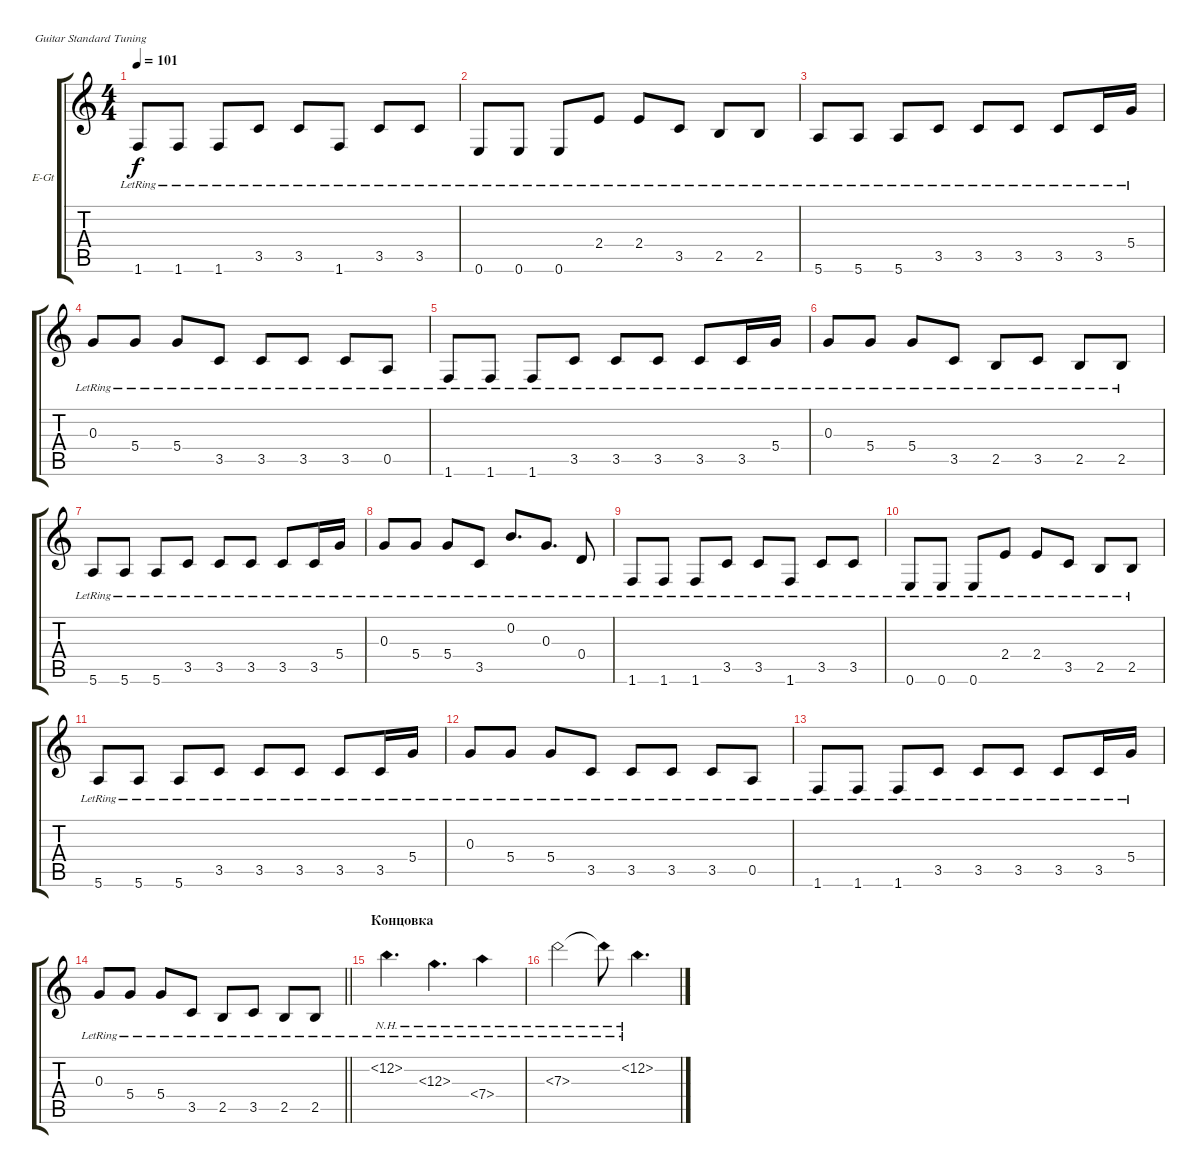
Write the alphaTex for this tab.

\bracketExtendMode groupsimilarinstruments
\firstSystemTrackNameOrientation horizontal
\otherSystemsTrackNameOrientation horizontal
\track ("электро чистая" "E-Gt") {instrument electricguitarclean}
\staff {score tabs}
\tuning (E4 B3 G3 D3 A2 E2)
\ts (4 4)
\tempo 101
\clef g2
\ks c
1.6{lr}.8{dy f} 1.6{lr}.8 1.6{lr}.8 3.5{lr}.8 3.5{lr}.8 1.6{lr}.8 3.5{lr}.8 3.5{lr}.8 |
0.6{lr}.8 0.6{lr}.8 0.6{lr}.8 2.4{lr}.8 2.4{lr}.8 3.5{lr}.8 2.5{lr}.8 2.5{lr}.8 |
5.6{lr}.8 5.6{lr}.8 5.6{lr}.8 3.5{lr}.8 3.5{lr}.8 3.5{lr}.8 3.5{lr}.8 3.5{lr}.16 5.4{lr}.16 |
0.3{lr}.8 5.4{lr}.8 5.4{lr}.8 3.5{lr}.8 3.5{lr}.8 3.5{lr}.8 3.5{lr}.8 0.5{lr}.8 |
1.6{lr}.8 1.6{lr}.8 1.6{lr}.8 3.5{lr}.8 3.5{lr}.8 3.5{lr}.8 3.5{lr}.8 3.5{lr}.16 5.4{lr}.16 |
0.3{lr}.8 5.4{lr}.8 5.4{lr}.8 3.5{lr}.8 2.5{lr}.8 3.5{lr}.8 2.5{lr}.8 2.5{lr}.8 |
5.6{lr}.8 5.6{lr}.8 5.6{lr}.8 3.5{lr}.8 3.5{lr}.8 3.5{lr}.8 3.5{lr}.8 3.5{lr}.16 5.4{lr}.16 |
0.3{lr}.8 5.4{lr}.8 5.4{lr}.8 3.5{lr}.8 0.2{lr}.8{d} 0.3{lr}.8{d} 0.4{lr}.8 |
1.6{lr}.8 1.6{lr}.8 1.6{lr}.8 3.5{lr}.8 3.5{lr}.8 1.6{lr}.8 3.5{lr}.8 3.5{lr}.8 |
0.6{lr}.8 0.6{lr}.8 0.6{lr}.8 2.4{lr}.8 2.4{lr}.8 3.5{lr}.8 2.5{lr}.8 2.5{lr}.8 |
5.6{lr}.8 5.6{lr}.8 5.6{lr}.8 3.5{lr}.8 3.5{lr}.8 3.5{lr}.8 3.5{lr}.8 3.5{lr}.16 5.4{lr}.16 |
0.3{lr}.8 5.4{lr}.8 5.4{lr}.8 3.5{lr}.8 3.5{lr}.8 3.5{lr}.8 3.5{lr}.8 0.5{lr}.8 |
1.6{lr}.8 1.6{lr}.8 1.6{lr}.8 3.5{lr}.8 3.5{lr}.8 3.5{lr}.8 3.5{lr}.8 3.5{lr}.16 5.4{lr}.16 |
\barLineRight lightlight
0.3{lr}.8 5.4{lr}.8 5.4{lr}.8 3.5{lr}.8 2.5{lr}.8 3.5{lr}.8 2.5{lr}.8 2.5{lr}.8 |
\section ("" "Концовка")
12.2{nh lr}.4{d} 12.3{nh lr}.4{d} 7.4{nh lr}.4 |
7.3{nh lr}.2 7.3{nh lr t}.8 12.2{nh lr}.4{d}
